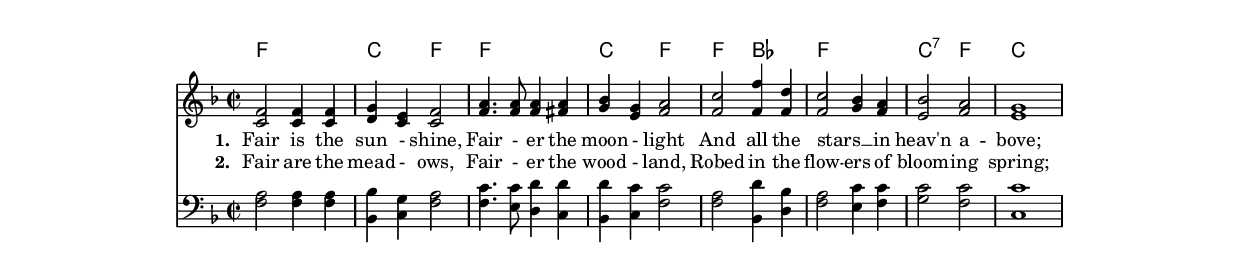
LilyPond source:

\version "2.11.57"
#(set-global-staff-size 15)
\paper{
  ragged-right=##f
  line-width=15\cm
  indent=0\cm
}

\layout {
  \context { \Score
    \override PaperColumn #'keep-inside-line = ##t
    \override NonMusicalPaperColumn #'keep-inside-line = ##t
  }
}

theChords = \chordmode {
  \time 2/2
  f1 | c2 f2 | f1 | c2 f2| %\break 
  f2 bes2 | f1 | c2:7 f | c1 | \break 
}

verseOne = \lyricmode{
  \set stanza = "1. "
  Fair is the sun - shine,
  Fair - er the moon - light
  And all the stars __ _  in heav'n a -- bove;
}

verseTwo = \lyricmode{
  \set stanza = "2. "
  Fair are the mead - ows,
  Fair - er the wood - land, 
  Robed in the flow -- ers of bloom -- ing spring;
}

Soprano = { 
  \time 2/2  
  \key f \major
  \stemUp
  f'2 f'4 f' | g'4 e' f'2 | a'4. a'8 a'4 a' | bes'4 g' a'2 |
c''2 f''4 d'' |  c''2  bes'4  a' | bes'2 a' | g'1 |
}

Alto = { 
  \key f \major 
  c'2 c'4 c' | d'4 c' c'2 | f'4. f'8 f'4 fis' | g'4 e' f'2 |
  f'2 f'4 f' |  f'2  g'4  f' | e'2 f' | e'1 | 
}

Tenor = { 
  \key f \major 
  \stemDown 
  a2 a4 a | bes4 g a2  | c'4. c'8 d'4 d' | d'4 c' c'2 | 
  a2 d'4 bes | a2 c'4 c' | c'2 c'  | c'1 |
}

Bass = {
  \key f \major 
  f2 f4 f | bes,4 c  f2 | f4. e8 d4 c | bes,4 c f2 |
  f2 bes,4 d | f2 e4 f | g2 f | c1 |
}


\score {
  << 
    \new ChordNames { \theChords }
    \context Staff = upper {
      \context Voice = sop {
        <<
          \Soprano 
          \Alto 
        >> 
      }
    }
    \context Lyrics="LyrOne" \lyricsto "sop" {\verseOne}
    \context Lyrics="LyrTwo" \lyricsto "sop" {\verseTwo}
    \context Staff = lower {
      \new Voice {
        \clef bass
        #(set-accidental-style 'modern-cautionary) 
        <<
          \Tenor 
          \Bass 
        >>
      }
    }
  >>

\layout {
  %between-system-space = 1\mm
  indent = 0
  \context {
    \Score
    \remove "Bar_number_engraver"
  }
  \context { \Staff 
    \override VerticalAxisGroup #'minimum-Y-extent = #'(-1 . 1)
  }
  }
}
\paper {  }
